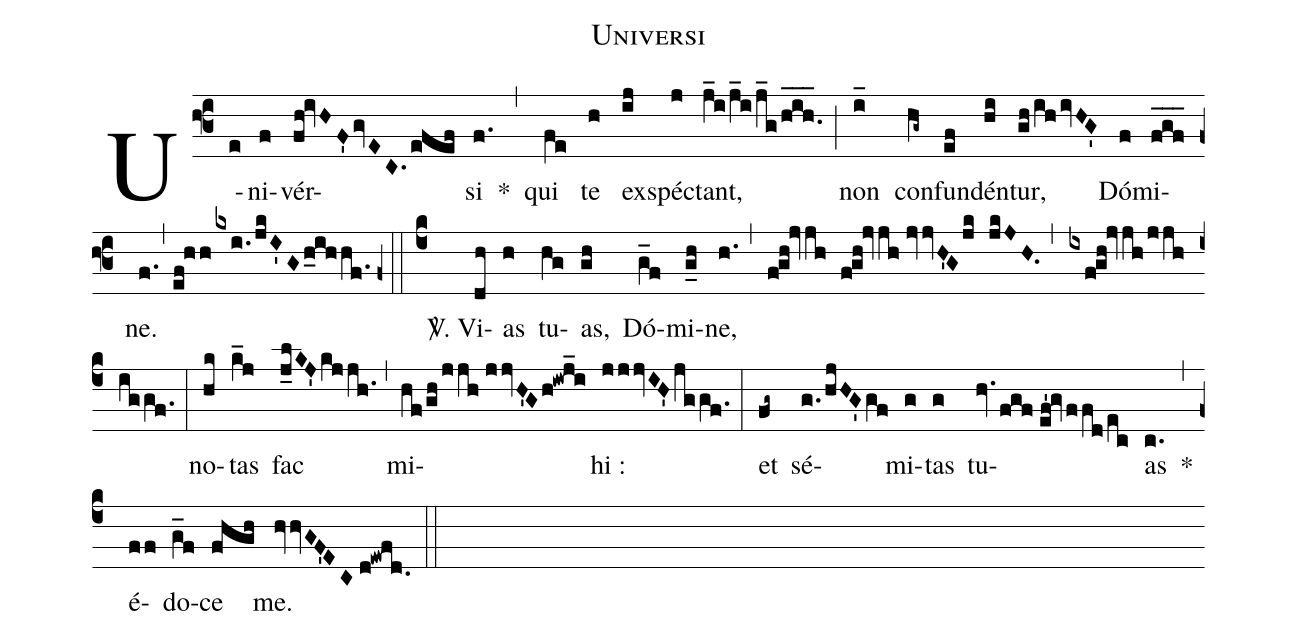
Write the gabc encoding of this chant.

name:Universi;
%%
(f3) U-(e)ni(f)vér(fh!ivHF'gvEC.efef)si(f.) *(,) qui(fe) te(h) ex(ij)spé(j)ctant,(j_i/j_i/j_g/hih.___) (;) non(i_) con(hg~)fun(ef)dén(hi)tur,(gh/ihivHG') Dó(f)mi-(fgf___)ne.(f.,ef!hhkxi./jkI'Gh_ihhf.z0::c4) <sp>V/</sp>. Vi(dh)as(h) tu(hg)as,(gh) Dó(g_f)mi(g_h)ne,(h.,f!gh!jvjh f!gh!jvjh//jvvH'Gjk jkJH.,ixf!gh!jvjh/jjh/iggf.) (:) no(hk)tas(k_j) fac(j_lKJ'kjjh.) (,) mi(hf/gh/jjh//jjvH'Gh!iwj_i)hi :(jjjvIH'jggf.) (:) et(fg~) sé(g./hjHG'gf)mi(g)tas(g) tu(hv.fgf//ef'!gvffd/ec)as(c.) *(,) é-(ff)do(g_f)ce(fhgh) me.(hvvGF'EC//d!ewfd.) (::)
